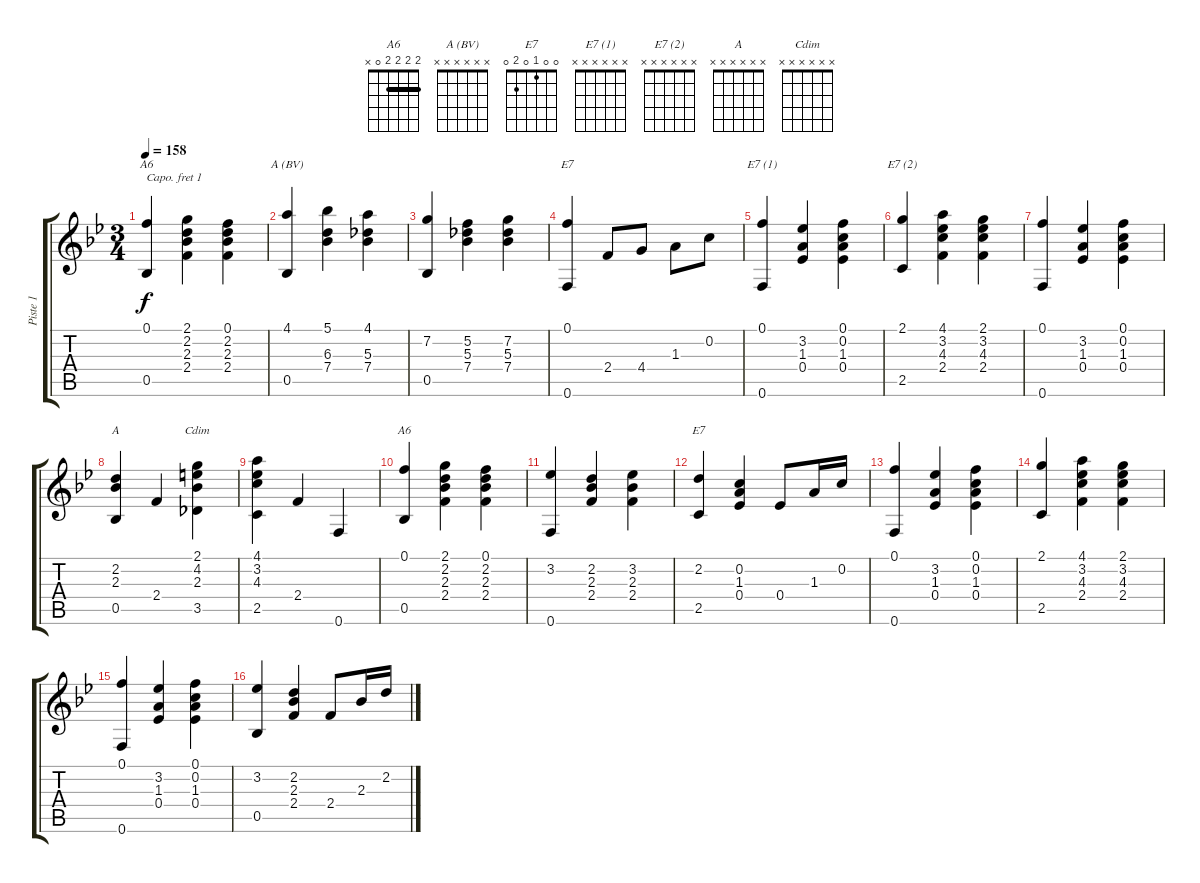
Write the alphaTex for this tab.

\track ("Piste 1" "Piste 1") {instrument acousticguitarsteel}
\staff {score tabs}
\capo 1
\tuning (E4 B3 G3 D3 A2 E2) {hide}
\chord ("A6" x x x x x x)
\chord ("A (BV)" x x x x x x)
\chord ("E7" x x x x x x)
\chord ("E7 (1)" x x x x x x)
\chord ("E7 (2)" x x x x x x)
\chord ("A " x x x x x x)
\chord ("Cdim" x x x x x x)
\chord ("A6" 2 2 2 2 0 x) {barre 2}
\chord ("E7" 0 0 1 0 2 0)
\ts (3 4)
\tempo 158
\clef g2
\ks bb
(0.1 0.5).4{ch "A6" dy f} (2.1 2.2 2.3 2.4).4 (0.1 2.2 2.3 2.4).4 |
(4.1 0.5).4{ch "A (BV)"} (5.1 6.3 7.4).4 (4.1 5.3 7.4).4 |
(7.2 0.5).4 (5.2 5.3 7.4).4 (7.2 5.3 7.4).4 |
(0.1 0.6).4{ch "E7"} 2.4.8 4.4.8 1.3.8 0.2.8 |
(0.1 0.6).4{ch "E7 (1)"} (3.2 1.3 0.4).4 (0.1 0.2 1.3 0.4).4 |
(2.1 2.5).4{ch "E7 (2)"} (4.1 3.2 4.3 2.4).4 (2.1 3.2 4.3 2.4).4 |
(0.1 0.6).4 (3.2 1.3 0.4).4 (0.1 0.2 1.3 0.4).4 |
(2.2 2.3 0.5).4{ch "A "} 2.4.4 (2.1 4.2 2.3 3.5).4{ch "Cdim"} |
(4.1 3.2 4.3 2.5).4 2.4.4 0.6.4 |
(0.1 0.5).4{ch "A6"} (2.1 2.2 2.3 2.4).4 (0.1 2.2 2.3 2.4).4 |
(3.2 0.6).4 (2.2 2.3 2.4).4 (3.2 2.3 2.4).4 |
(2.2 2.5).4{ch "E7"} (0.2 1.3 0.4).4 0.4.8 1.3.16 0.2.16 |
(0.1 0.6).4 (3.2 1.3 0.4).4 (0.1 0.2 1.3 0.4).4 |
(2.1 2.5).4 (4.1 3.2 4.3 2.4).4 (2.1 3.2 4.3 2.4).4 |
(0.1 0.6).4 (3.2 1.3 0.4).4 (0.1 0.2 1.3 0.4).4 |
(3.2 0.5).4 (2.2 2.3 2.4).4 2.4.8 2.3.16 2.2.16
